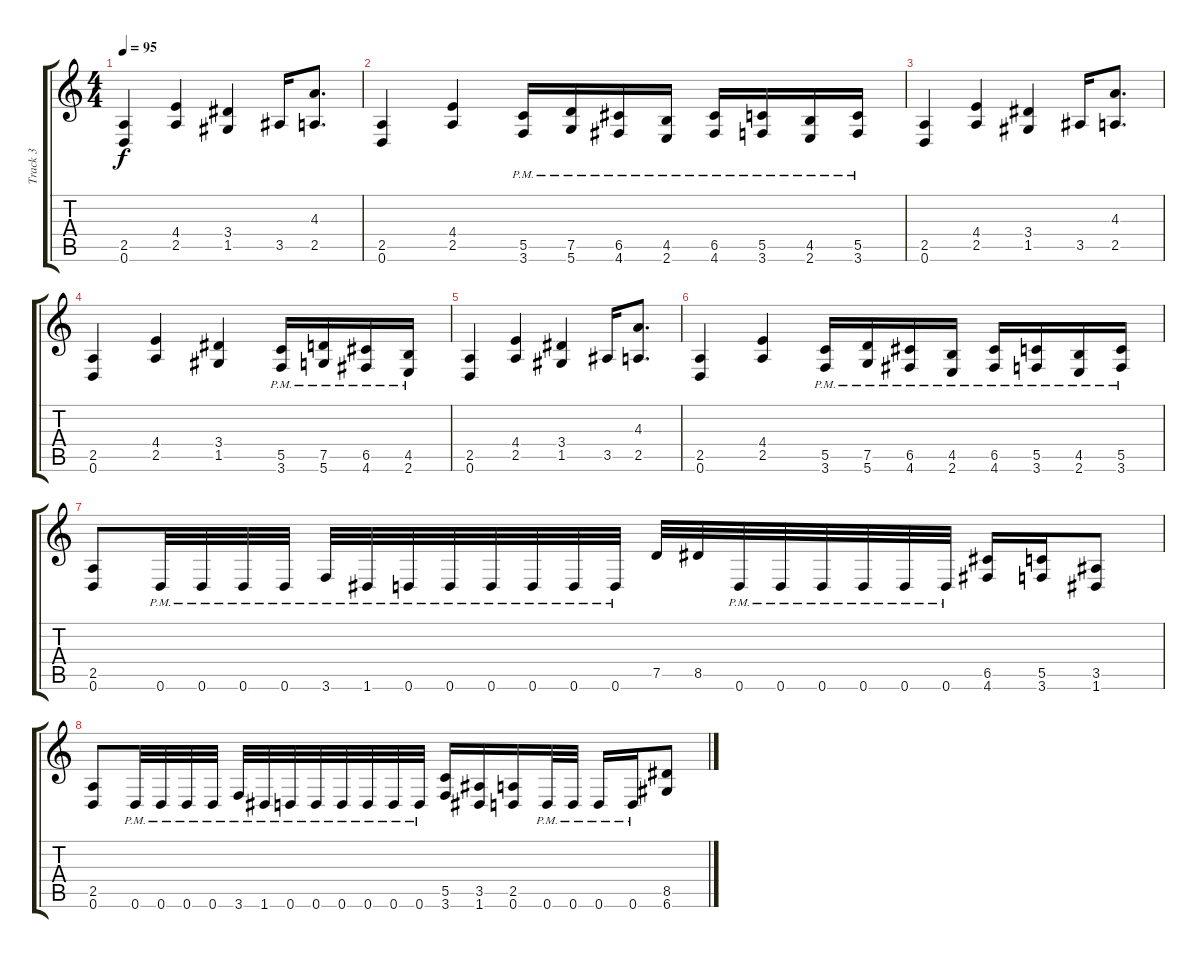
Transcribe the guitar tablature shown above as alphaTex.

\track ("Track 3" "Track 3") {instrument distortionguitar}
\staff {score tabs}
\tuning (D4 A3 F3 C3 G2 D2) {hide}
\ts (4 4)
\tempo 95
\clef g2
\ks c
(2.5 0.6).4{dy f} (4.4 2.5).4 (3.4 1.5).4 3.5.16 (4.3 2.5).8{d} |
(2.5 0.6).4 (4.4 2.5).4 (5.5{pm} 3.6{pm}).16 (7.5{pm} 5.6{pm}).16 (6.5{pm} 4.6{pm}).16 (4.5{pm} 2.6{pm}).16 (6.5{pm} 4.6{pm}).16 (5.5{pm} 3.6{pm}).16 (4.5{pm} 2.6{pm}).16 (5.5{pm} 3.6{pm}).16 |
(2.5 0.6).4 (4.4 2.5).4 (3.4 1.5).4 3.5.16 (4.3 2.5).8{d} |
(2.5 0.6).4 (4.4 2.5).4 (3.4 1.5).4 (5.5{pm} 3.6{pm}).16 (7.5{pm} 5.6{pm}).16 (6.5{pm} 4.6{pm}).16 (4.5{pm} 2.6{pm}).16 |
(2.5 0.6).4 (4.4 2.5).4 (3.4 1.5).4 3.5.16 (4.3 2.5).8{d} |
(2.5 0.6).4 (4.4 2.5).4 (5.5{pm} 3.6{pm}).16 (7.5{pm} 5.6{pm}).16 (6.5{pm} 4.6{pm}).16 (4.5{pm} 2.6{pm}).16 (6.5{pm} 4.6{pm}).16 (5.5{pm} 3.6{pm}).16 (4.5{pm} 2.6{pm}).16 (5.5{pm} 3.6{pm}).16 |
(2.5 0.6).8{balance 12} 0.6{pm}.32 0.6{pm}.32 0.6{pm}.32 0.6{pm}.32 3.6{pm}.32 1.6{pm}.32 0.6{pm}.32 0.6{pm}.32 0.6{pm}.32 0.6{pm}.32 0.6{pm}.32 0.6{pm}.32 7.5.32 8.5.32 0.6{pm}.32 0.6{pm}.32 0.6{pm}.32 0.6{pm}.32 0.6{pm}.32 0.6{pm}.32 (6.5 4.6).16 (5.5 3.6).16 (3.5 1.6).8 |
(2.5 0.6).8 0.6{pm}.32 0.6{pm}.32 0.6{pm}.32 0.6{pm}.32 3.6{pm}.32 1.6{pm}.32 0.6{pm}.32 0.6{pm}.32 0.6{pm}.32 0.6{pm}.32 0.6{pm}.32 0.6{pm}.32 (5.5 3.6).16 (3.5 1.6).16 (2.5 0.6).16 0.6{pm}.32 0.6{pm}.32 0.6{pm}.16 0.6{pm}.16 (8.5 6.6).8
